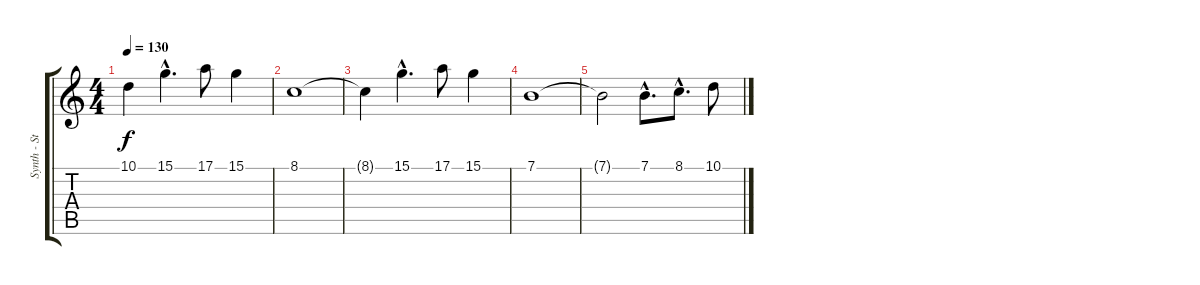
\track ("Synth - Steven" "Synth - St") {instrument synthstrings1}
\staff {score tabs}
\tuning (E4 B3 G3 D3 A2 E2) {hide}
\ts (4 4)
\tempo 130
\clef g2
\ks c
10.1{t}.4{dy f} 15.1{hac}.4{d} 17.1.8 15.1.4 |
8.1.1 |
8.1{t}.4 15.1{hac}.4{d} 17.1.8 15.1.4 |
7.1.1 |
7.1{t}.2 7.1{hac}.8{d} 8.1{hac}.8{d} 10.1.8
